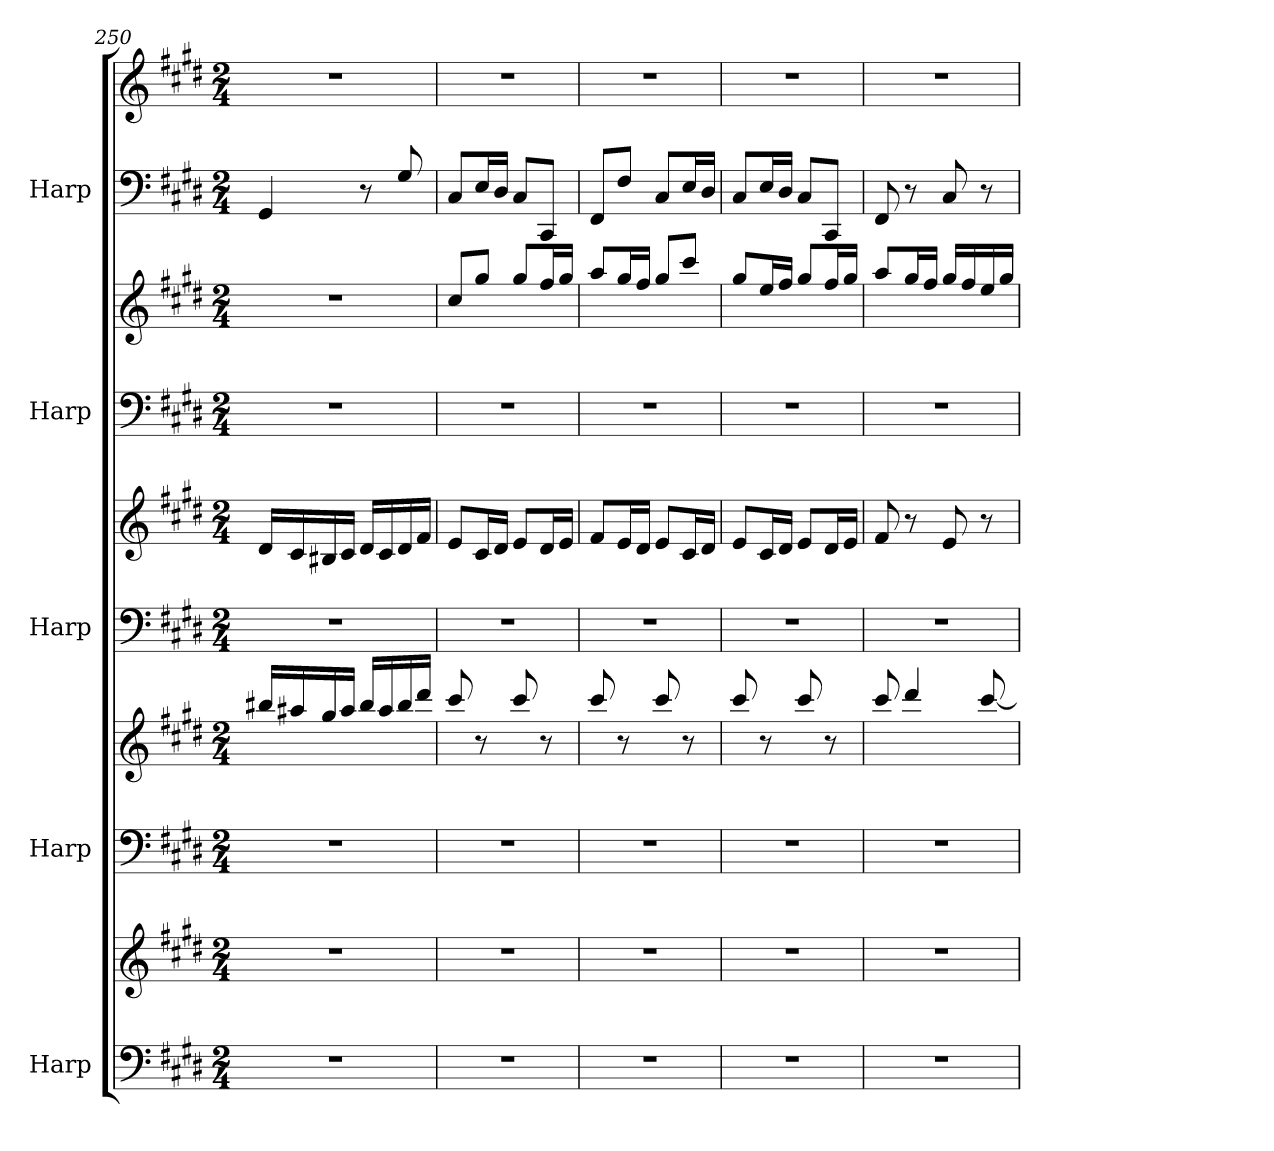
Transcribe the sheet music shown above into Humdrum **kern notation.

**kern	**kern	**kern	**kern	**kern	**kern	**kern	**kern	**kern	**kern
*part5	*part5	*part4	*part4	*part3	*part3	*part2	*part2	*part1	*part1
*staff10	*staff9	*staff8	*staff7	*staff6	*staff5	*staff4	*staff3	*staff2	*staff1
*I"Harp	*	*I"Harp	*	*I"Harp	*	*I"Harp	*	*I"Harp	*
*I'Hp	*	*I'Hp	*	*I'Hp	*	*I'Hp	*	*I'Hp	*
*clefF4	*clefG2	*clefF4	*clefG2	*clefF4	*clefG2	*clefF4	*clefG2	*clefF4	*clefG2
*k[f#c#g#d#]	*k[f#c#g#d#]	*k[f#c#g#d#]	*k[f#c#g#d#]	*k[f#c#g#d#]	*k[f#c#g#d#]	*k[f#c#g#d#]	*k[f#c#g#d#]	*k[f#c#g#d#]	*k[f#c#g#d#]
*M2/4	*M2/4	*M2/4	*M2/4	*M2/4	*M2/4	*M2/4	*M2/4	*M2/4	*M2/4
=250	=250	=250	=250	=250	=250	=250	=250	=250	=250
2r	2r	2r	16bb#X/LL	2r	16d#/LL	2r	2r	4GG#/	2r
.	.	.	16aa#X/	.	16c#/	.	.	.	.
.	.	.	16gg#/	.	16B#X/	.	.	.	.
.	.	.	16aa#/JJ	.	16c#/JJ	.	.	.	.
.	.	.	16bb#/LL	.	16d#/LL	.	.	8r	.
.	.	.	16aa#/	.	16c#/	.	.	.	.
.	.	.	16bb#/	.	16d#/	.	.	8G#/	.
.	.	.	16ddd#/JJ	.	16f#/JJ	.	.	.	.
=251	=251	=251	=251	=251	=251	=251	=251	=251	=251
2r	2r	2r	8ccc#/	2r	8e/L	2r	8cc#/L	8C#/L	2r
.	.	.	8r	.	16c#/L	.	8gg#/J	16E/L	.
.	.	.	.	.	16d#/JJ	.	.	16D#/JJ	.
.	.	.	8ccc#/	.	8e/L	.	8gg#/L	8C#/L	.
.	.	.	8r	.	16d#/L	.	16ff#/L	8CC#/J	.
.	.	.	.	.	16e/JJ	.	16gg#/JJ	.	.
=252	=252	=252	=252	=252	=252	=252	=252	=252	=252
2r	2r	2r	8ccc#/	2r	8f#/L	2r	8aa/L	8FF#/L	2r
.	.	.	8r	.	16e/L	.	16gg#/L	8F#/J	.
.	.	.	.	.	16d#/JJ	.	16ff#/JJ	.	.
.	.	.	8ccc#/	.	8e/L	.	8gg#/L	8C#/L	.
.	.	.	8r	.	16c#/L	.	8ccc#/J	16E/L	.
.	.	.	.	.	16d#/JJ	.	.	16D#/JJ	.
=253	=253	=253	=253	=253	=253	=253	=253	=253	=253
2r	2r	2r	8ccc#/	2r	8e/L	2r	8gg#/L	8C#/L	2r
.	.	.	8r	.	16c#/L	.	16ee/L	16E/L	.
.	.	.	.	.	16d#/JJ	.	16ff#/JJ	16D#/JJ	.
.	.	.	8ccc#/	.	8e/L	.	8gg#/L	8C#/L	.
.	.	.	8r	.	16d#/L	.	16ff#/L	8CC#/J	.
.	.	.	.	.	16e/JJ	.	16gg#/JJ	.	.
!!LO:PB:g=z
=254	=254	=254	=254	=254	=254	=254	=254	=254	=254
2r	2r	2r	8ccc#/	2r	8f#/	2r	8aa/L	8FF#/	2r
.	.	.	4ddd#/	.	8r	.	16gg#/L	8r	.
.	.	.	.	.	.	.	16ff#/JJ	.	.
.	.	.	.	.	8e/	.	16gg#/LL	8C#/	.
.	.	.	.	.	.	.	16ff#/	.	.
.	.	.	[8ccc#/	.	8r	.	16ee/	8r	.
.	.	.	.	.	.	.	16gg#/JJ	.	.
=	=	=	=	=	=	=	=	=	=
*-	*-	*-	*-	*-	*-	*-	*-	*-	*-
